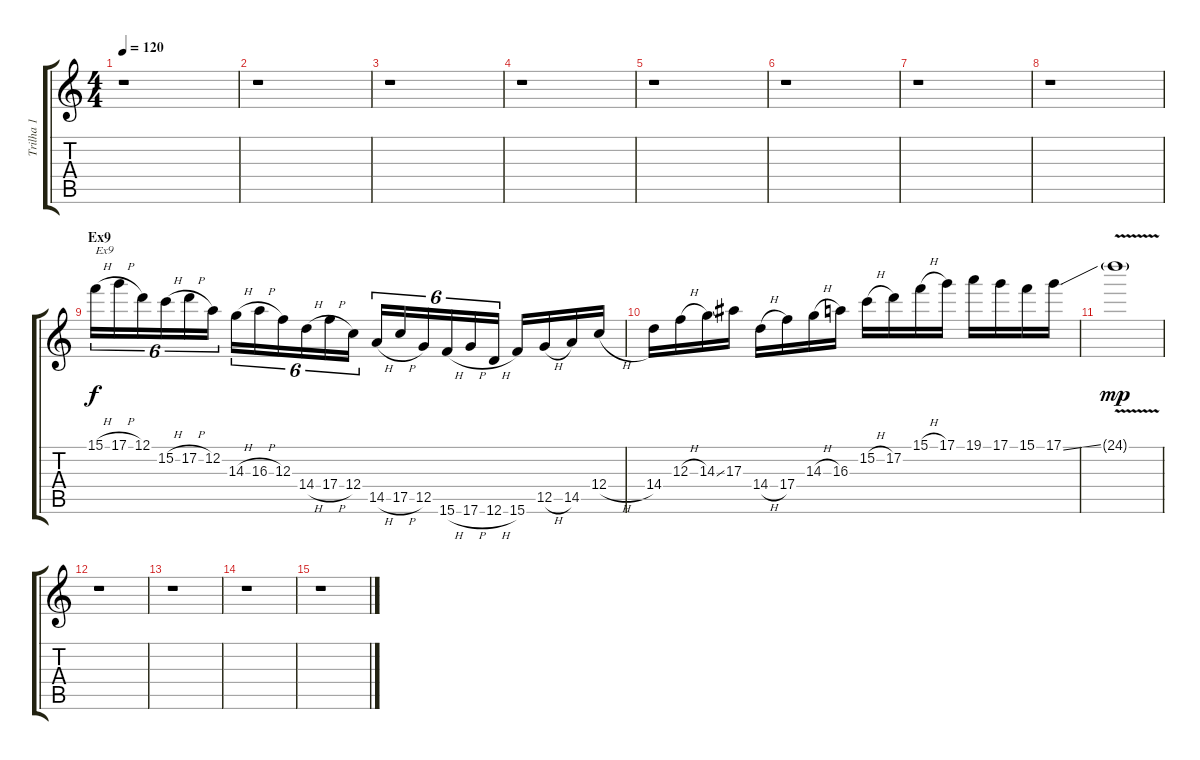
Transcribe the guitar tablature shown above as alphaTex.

\track ("Trilha 1" "Trilha 1") {instrument distortionguitar}
\staff {score tabs}
\tuning (D4 A3 F3 C3 G2 D2) {hide}
\ts (4 4)
\tempo 120
\clef g2
\ks c
r.1{dy f} |
r.1 |
r.1 |
r.1 |
r.1 |
r.1 |
r.1 |
r.1 |
\section ("" "Ex9")
15.1{h}.16{tu (6 4) txt "Ex9"} 17.1{h}.16{tu (6 4)} 12.1.16{tu (6 4)} 15.2{h}.16{tu (6 4)} 17.2{h}.16{tu (6 4)} 12.2.16{tu (6 4)} 14.3{h}.16{tu (6 4)} 16.3{h}.16{tu (6 4)} 12.3.16{tu (6 4)} 14.4{h}.16{tu (6 4)} 17.4{h}.16{tu (6 4)} 12.4.16{tu (6 4)} 14.5{h}.16{tu (6 4)} 17.5{h}.16{tu (6 4)} 12.5.16{tu (6 4)} 15.6{h}.16{tu (6 4)} 17.6{h}.16{tu (6 4)} 12.6{h}.16{tu (6 4)} 15.6.16 12.5{h}.16 14.5.16 12.4{h}.16 |
14.4.16 12.3{h}.16 14.3{ss}.16 17.3.16 14.4{h}.16 17.4.16 14.3{h}.16 16.3.16 15.2{h}.16 17.2.16 15.1{h}.16 17.1.16 19.1.16 17.1.16 15.1.16 17.1{ss}.16 |
24.1{v g}.1{dy mp} |
r.1 |
r.1 |
r.1 |
r.1
